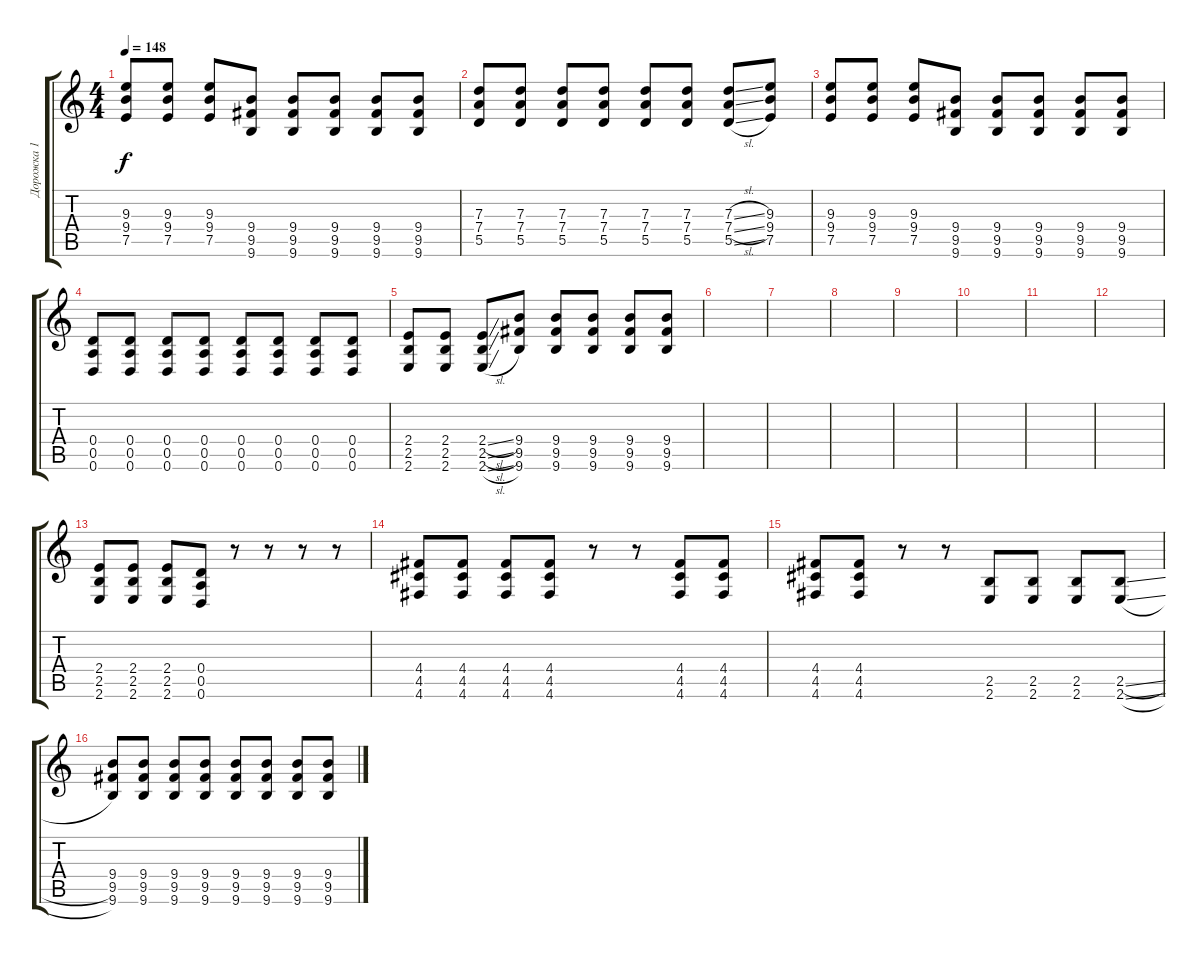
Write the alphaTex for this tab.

\track ("Дорожка 1" "Дорожка 1") {instrument overdrivenguitar}
\staff {score tabs}
\tuning (E4 B3 G3 D3 A2 D2) {hide}
\ts (4 4)
\tempo 148
\clef g2
\ks c
(9.3 9.4 7.5).8{dy f} (9.3 9.4 7.5).8 (9.3 9.4 7.5).8 (9.4 9.5 9.6).8 (9.4 9.5 9.6).8 (9.4 9.5 9.6).8 (9.4 9.5 9.6).8 (9.4 9.5 9.6).8 |
(7.3 7.4 5.5).8 (7.3 7.4 5.5).8 (7.3 7.4 5.5).8 (7.3 7.4 5.5).8 (7.3 7.4 5.5).8 (7.3 7.4 5.5).8 (7.3{sl} 7.4{sl} 5.5{sl}).8 (9.3 9.4 7.5).8 |
(9.3 9.4 7.5).8 (9.3 9.4 7.5).8 (9.3 9.4 7.5).8 (9.4 9.5 9.6).8 (9.4 9.5 9.6).8 (9.4 9.5 9.6).8 (9.4 9.5 9.6).8 (9.4 9.5 9.6).8 |
(0.4 0.5 0.6).8 (0.4 0.5 0.6).8 (0.4 0.5 0.6).8 (0.4 0.5 0.6).8 (0.4 0.5 0.6).8 (0.4 0.5 0.6).8 (0.4 0.5 0.6).8 (0.4 0.5 0.6).8 |
(2.4 2.5 2.6).8 (2.4 2.5 2.6).8 (2.4{sl} 2.5{sl} 2.6{sl}).8 (9.4 9.5 9.6).8 (9.4 9.5 9.6).8 (9.4 9.5 9.6).8 (9.4 9.5 9.6).8 (9.4 9.5 9.6).8 |
|
|
|
|
|
|
|
(2.4 2.5 2.6).8 (2.4 2.5 2.6).8 (2.4 2.5 2.6).8 (0.4 0.5 0.6).8 r.8 r.8 r.8 r.8 |
(4.4 4.5 4.6).8 (4.4 4.5 4.6).8 (4.4 4.5 4.6).8 (4.4 4.5 4.6).8 r.8 r.8 (4.4 4.5 4.6).8 (4.4 4.5 4.6).8 |
(4.4 4.5 4.6).8 (4.4 4.5 4.6).8 r.8 r.8 (2.5 2.6).8 (2.5 2.6).8 (2.5 2.6).8 (2.5{sl} 2.6{sl}).8 |
(9.4 9.5 9.6).8 (9.4 9.5 9.6).8 (9.4 9.5 9.6).8 (9.4 9.5 9.6).8 (9.4 9.5 9.6).8 (9.4 9.5 9.6).8 (9.4 9.5 9.6).8 (9.4 9.5 9.6).8
